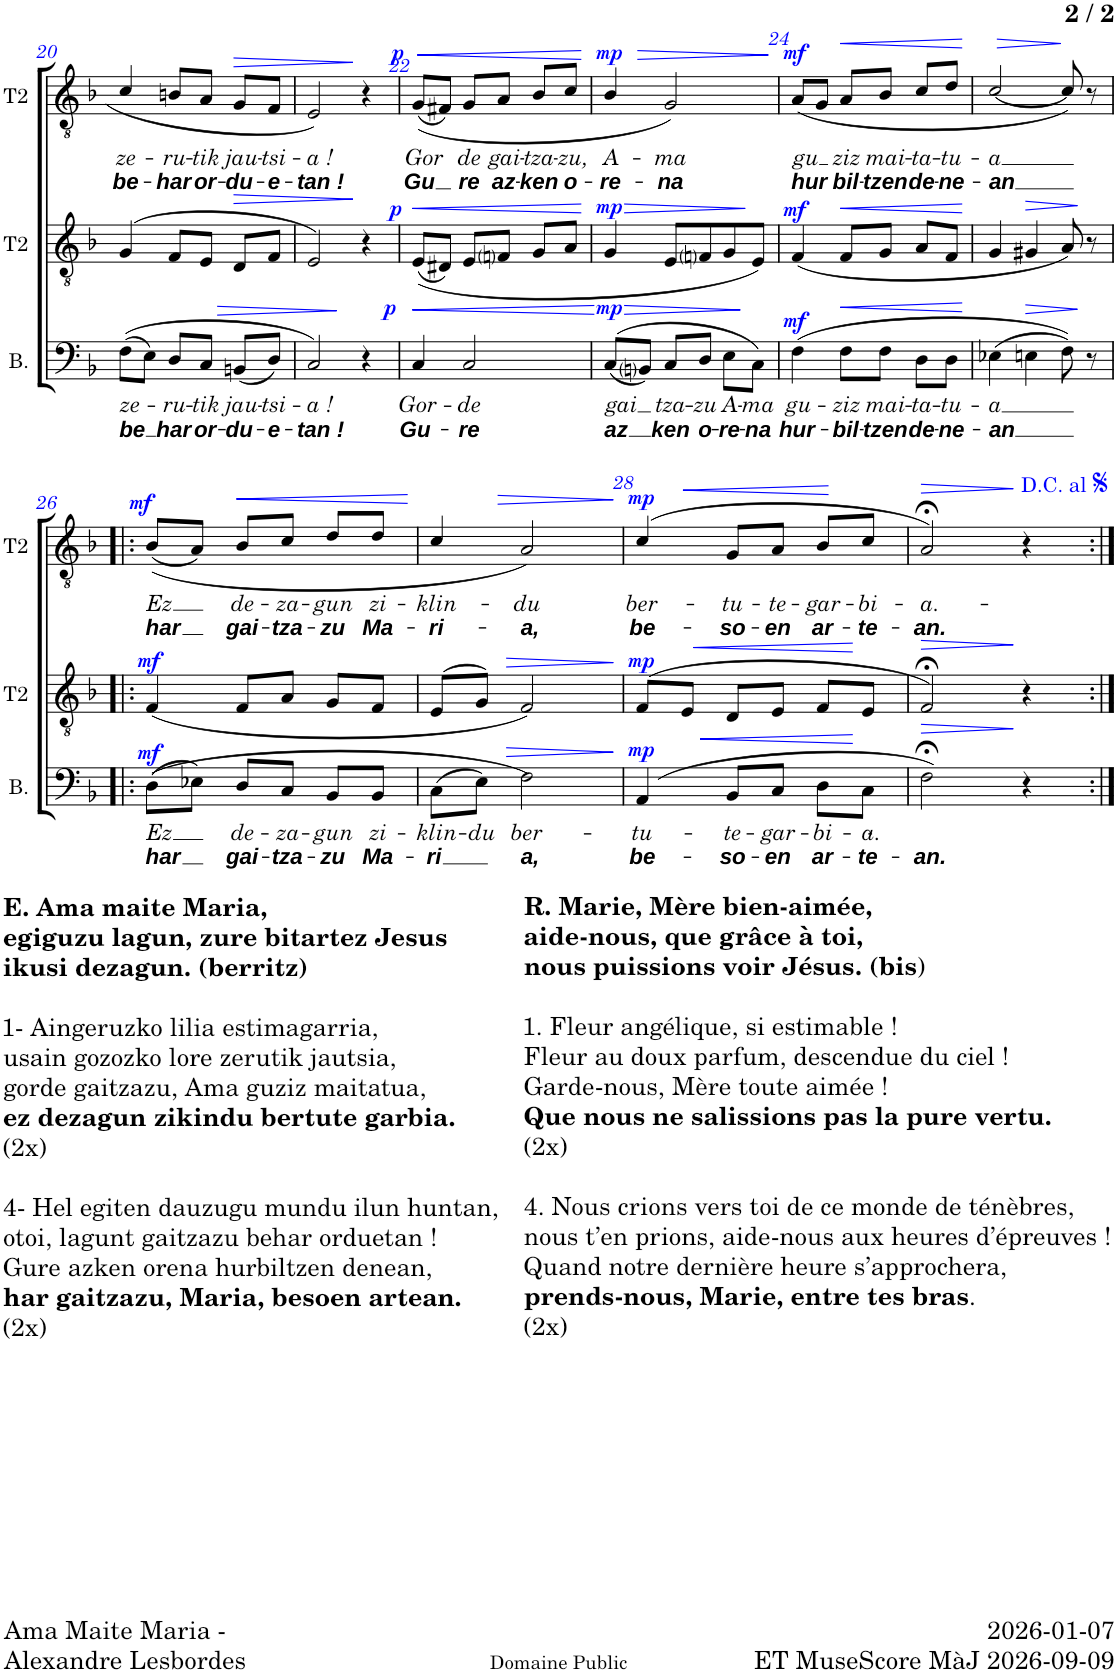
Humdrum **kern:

**kern	**text	**text	**dynam	**kern	**dynam	**kern	**text	**text	**dynam
*part3	*part3	*part3	*part3	*part2	*part2	*part1	*part1	*part1	*part1
*staff3	*staff3	*staff3	*staff3	*staff2	*staff2	*staff1	*staff1	*staff1	*staff1
*I"Basse	*	*	*	*I"Ténor 2	*	*I"Ténor 1	*	*	*
*I'B.	*	*	*	*I'T2	*	*I'T2	*	*	*
!!LO:PB:g=z
*clefF4	*	*	*	*clefGv2	*	*clefGv2	*	*	*
*k[b-]	*	*	*	*k[b-]	*	*k[b-]	*	*	*
*M3/4	*	*	*	*M3/4	*	*M3/4	*	*	*
=20	=20	=20	=20	=20	=20	=20	=20	=20	=20
!	!LO:LY:b	!LO:LY:b	!	!	!	!	!LO:LY:b	!LO:LY:b	!
((8F\L	ze-	be	.	(>4G/	.	4c/	ze-	be-	.
8E\J)	.	.	.	.	.	.	.	.	.
!	!LO:LY:b	!LO:LY:b	!	!	!	!	!LO:LY:b	!LO:LY:b	!
8D/L	-ru-	-har	.	8F/L	.	8Bn/L	-ru-	-har	.
!	!LO:LY:b	!LO:LY:b	!	!	!	!	!LO:LY:b	!LO:LY:b	!
8C/J	-tik	or-	.	8E/J	.	8A/J	-tik	or-	.
!	!LO:LY:b	!LO:LY:b	!LO:HP:b	!	!LO:HP:b	!	!LO:LY:b	!LO:LY:b	!LO:HP:b
(8BBn/L	jau-	-du-	>	8D/L	>	8G/L	jau-	-du-	>
!	!LO:LY:b	!LO:LY:b	!	!	!	!	!LO:LY:b	!LO:LY:b	!
8D/J)	-tsi-	-e-	.	8F/J	.	8F/J	-tsi-	-e-	.
=21	=21	=21	=21	=21	=21	=21	=21	=21	=21
!	!LO:LY:b	!LO:LY:b	!	!	!	!	!LO:LY:b	!LO:LY:b	!
2C/)	-a !	-tan !	.	2E/)	.	2E/	-a !	-tan !	.
4r	.	.	]	4r	]	4r	.	.	]
=22	=22	=22	=22	=22	=22	=22	=22	=22	=22
!	!LO:LY:b	!LO:LY:b	!LO:HP:b	!	!LO:HP:b	!	!LO:LY:b	!LO:LY:b	!
!	!	!	!LO:DY:n=1:a	!	!LO:DY:n=1:a	!	!	!	!LO:DY:a
4C/	Gor-	Gu-	< p	((8E/L	< p	((8G/L	Gor	Gu	p
!	!	!	!	!	!	!	!	!	!LO:HP:b
.	.	.	.	8D#X/J)	.	8F#X/J)	.	.	<
!	!LO:LY:b	!LO:LY:b	!	!	!	!	!LO:LY:b	!LO:LY:b	!
2C/	-de	-re	.	8E/L	.	8G/L	de	re	.
!	!	!	!	!	!	!	!LO:LY:b	!LO:LY:b	!
.	.	.	.	8Fni/J	.	8A/J	gai-	az-	.
!	!	!	!	!	!	!	!LO:LY:b	!LO:LY:b	!
.	.	.	.	8G/L	.	8B-/L	-tza-	-ken	.
!	!	!	!	!	!	!	!LO:LY:b	!LO:LY:b	!
.	.	.	.	8A/J	.	8c/J	-zu,	o-	.
.	.	.	[	.	[	.	.	.	[
=23	=23	=23	=23	=23	=23	=23	=23	=23	=23
!	!LO:LY:b	!LO:LY:b	!LO:HP:b	!	!LO:HP:b	!	!LO:LY:b	!LO:LY:b	!LO:HP:b
!	!	!	!LO:DY:n=1:a	!	!LO:DY:n=1:a	!	!	!	!LO:DY:n=1:a
((8C/L	-gai	-az	> mp	4G/	> mp	4B-/	A-	-re-	> mp
8BBni/J)	.	.	.	.	.	.	.	.	.
!	!LO:LY:b	!LO:LY:b	!	!	!	!	!LO:LY:b	!LO:LY:b	!
8C/L	tza-	ken	.	8E/L	.	2G/)	-ma	-na	.
!	!LO:LY:b	!LO:LY:b	!	!	!	!	!	!	!
8D/J	-zu	o-	.	8Fni/	.	.	.	.	.
!	!LO:LY:b	!LO:LY:b	!	!	!	!	!	!	!
8E\L	A-	-re-	.	8G/	.	.	.	.	.
!	!LO:LY:b	!LO:LY:b	!	!	!	!	!	!	!
8C\J)	-ma	-na	]	8E/J)	]	.	.	.	.
.	.	.	.	.	.	.	.	.	]
=24	=24	=24	=24	=24	=24	=24	=24	=24	=24
!	!LO:LY:b	!LO:LY:b	!LO:DY:a	!	!LO:DY:a	!	!LO:LY:b	!LO:LY:b	!LO:DY:a
(4F\	gu-	-hur-	mf	(4F/	mf	(8A/L	gu	-hur	mf
.	.	.	.	.	.	8G/J	.	.	.
!	!LO:LY:b	!LO:LY:b	!LO:HP:b	!	!LO:HP:b	!	!LO:LY:b	!LO:LY:b	!LO:HP:b
8F\L	ziz	bil-	<	8F/L	<	8A/L	ziz	bil-	<
!	!LO:LY:b	!LO:LY:b	!	!	!	!	!LO:LY:b	!LO:LY:b	!
8F\J	mai-	-tzen	.	8G/J	.	8B-/J	mai-	-tzen	.
!	!LO:LY:b	!LO:LY:b	!	!	!	!	!LO:LY:b	!LO:LY:b	!
8D\L	-ta-	de-	.	8A/L	.	8c/L	-ta-	de-	.
!	!LO:LY:b	!LO:LY:b	!	!	!	!	!LO:LY:b	!LO:LY:b	!
8D\J	-tu-	-ne-	.	8F/J	.	8d/J	-tu-	-ne-	.
.	.	.	[	.	[	.	.	.	[
=25	=25	=25	=25	=25	=25	=25	=25	=25	=25
!	!LO:LY:b	!LO:LY:b	!	!	!	!	!LO:LY:b	!LO:LY:b	!LO:HP:b
(4E-X\	-a	-an	.	4G/	.	[2c/	-a	-an	>
!	!	!	!LO:HP:b	!	!LO:HP:b	!	!	!	!
4En\	.	.	>	4G#X/	>	.	.	.	.
8F\))	.	.	.	8A/)	.	8c/])	.	.	]
8r	.	.	]	8r	]	8r	.	.	.
!!LO:LB:g=z
=26!|:	=26!|:	=26!|:	=26!|:	=26!|:	=26!|:	=26!|:	=26!|:	=26!|:	=26!|:
!	!LO:LY:b	!LO:LY:b	!LO:DY:a	!	!LO:DY:a	!	!LO:LY:b	!LO:LY:b	!LO:DY:a
((8D\L	Ez	har	mf	(4F/	mf	((8B-/L	Ez	har	mf
8E-X\J)	.	.	.	.	.	8A/J)	.	.	.
!	!LO:LY:b	!LO:LY:b	!	!	!	!	!LO:LY:b	!LO:LY:b	!LO:HP:b
8D/L	de-	gai-	.	8F/L	.	8B-/L	de-	gai-	<
!	!LO:LY:b	!LO:LY:b	!	!	!	!	!LO:LY:b	!LO:LY:b	!
8C/J	-za-	-tza-	.	8A/J	.	8c/J	-za-	-tza-	.
!	!LO:LY:b	!LO:LY:b	!	!	!	!	!LO:LY:b	!LO:LY:b	!
8BB-/L	-gun	-zu	.	8G/L	.	8d/L	-gun	-zu	.
!	!LO:LY:b	!LO:LY:b	!	!	!	!	!LO:LY:b	!LO:LY:b	!
8BB-/J	zi-	Ma-	.	8F/J	.	8d/J	zi-	Ma-	.
.	.	.	.	.	.	.	.	.	[
=27	=27	=27	=27	=27	=27	=27	=27	=27	=27
!	!LO:LY:b	!LO:LY:b	!	!	!	!	!LO:LY:b	!LO:LY:b	!
(8C\L	-klin-	-ri	.	(>8E/L	.	4c/	-klin-	-ri-	.
!	!LO:LY:b	!	!	!	!	!	!	!	!
8E\J)	-du	.	.	8G/J)	.	.	.	.	.
!	!LO:LY:b	!LO:LY:b	!LO:HP:b	!	!LO:HP:b	!	!LO:LY:b	!LO:LY:b	!LO:HP:b
2F\)	ber-	a,	>	2F/)	>	2A/)	-du	-a,	>
.	.	.	]	.	]	.	.	.	]
=28	=28	=28	=28	=28	=28	=28	=28	=28	=28
!	!LO:LY:b	!LO:LY:b	!LO:DY:a	!	!LO:DY:a	!	!LO:LY:b	!LO:LY:b	!LO:DY:a
(4AA/	-tu-	be-	mp	(>8F/L	mp	(>4c/	ber-	be-	mp
!	!	!	!	!	!LO:HP:b	!	!	!	!
.	.	.	.	8E/J	<	.	.	.	.
!	!LO:LY:b	!LO:LY:b	!LO:HP:b	!	!	!	!LO:LY:b	!LO:LY:b	!LO:HP:b
8BB-/L	-te-	-so-	<	8D/L	.	8G/L	-tu-	-so-	<
!	!LO:LY:b	!LO:LY:b	!	!	!	!	!LO:LY:b	!LO:LY:b	!
8C/J	-gar-	-en	.	8E/J	.	8A/J	-te-	-en	.
!	!LO:LY:b	!LO:LY:b	!	!	!	!	!LO:LY:b	!LO:LY:b	!
8D\L	-bi-	ar-	.	8F/L	.	8B-/L	-gar-	ar-	[
!	!LO:LY:b	!LO:LY:b	!	!	!	!	!LO:LY:b	!LO:LY:b	!
8C\J	-a.-	-te-	[	8E/J	[	8c/J	-bi-	-te-	.
=29	=29	=29	=29	=29	=29	=29	=29	=29	=29
!	!	!LO:LY:b	!LO:HP:b	!	!LO:HP:b	!	!LO:LY:b	!LO:LY:b	!LO:HP:b
2F;<\)	.	-an.	>	2F;</)	>	2A;</)	-a.-	-an.	>
4r	.	.	]	4r	]	4r	.	.	]
!	!	!	!	!	!	!LO:TX:a:color=#0000FF:t=D.C. al <font size="18"/><font face="ScoreText"/>	!	!	!
=:|!	=:|!	=:|!	=:|!	=:|!	=:|!	=:|!	=:|!	=:|!	=:|!
*-	*-	*-	*-	*-	*-	*-	*-	*-	*-
